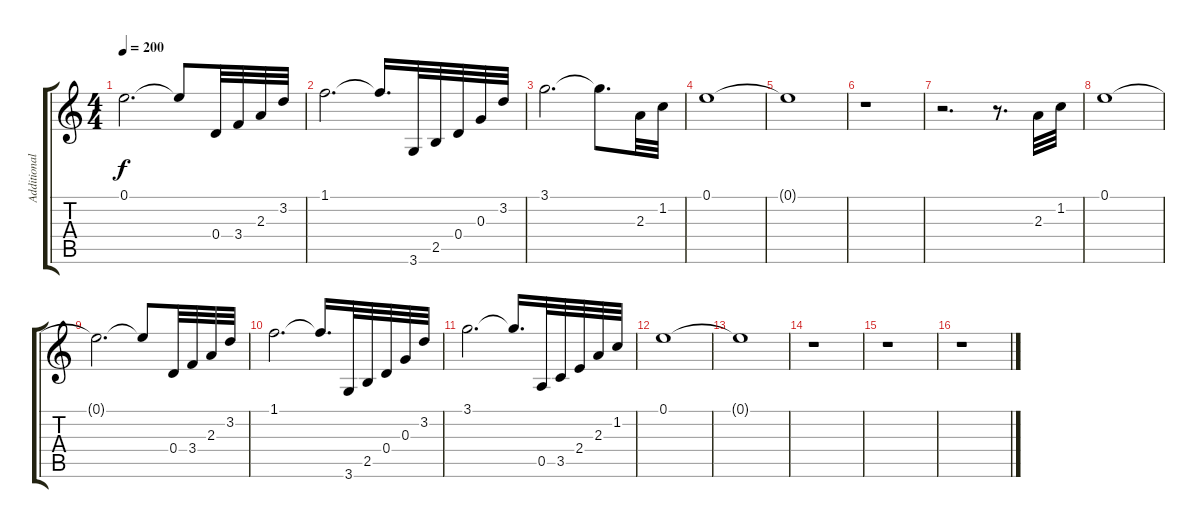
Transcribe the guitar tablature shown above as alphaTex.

\track ("Additional Guitar4" "Additional") {instrument acousticguitarsteel}
\staff {score tabs}
\tuning (E4 B3 G3 D3 A2 E2) {hide}
\ts (4 4)
\tempo 200
\clef g2
\ks c
0.1{t}.2{d dy f} 0.1{t}.8 0.4.32 3.4.32 2.3.32 3.2.32 |
1.1.2{d} 1.1{t}.16{d} 3.6.32 2.5.32 0.4.32 0.3.32 3.2.32 |
3.1.2{d} 3.1{t}.8{d} 2.3.32 1.2.32 |
0.1.1 |
0.1{t}.1 |
r.1 |
r.2{d} r.8{d} 2.3.32 1.2.32 |
0.1.1 |
0.1{t}.2{d} 0.1{t}.8 0.4.32 3.4.32 2.3.32 3.2.32 |
1.1.2{d} 1.1{t}.16{d} 3.6.32 2.5.32 0.4.32 0.3.32 3.2.32 |
3.1.2{d} 3.1{t}.16{d} 0.5.32 3.5.32 2.4.32 2.3.32 1.2.32 |
0.1.1 |
0.1{t}.1 |
r.1 |
r.1 |
r.1
